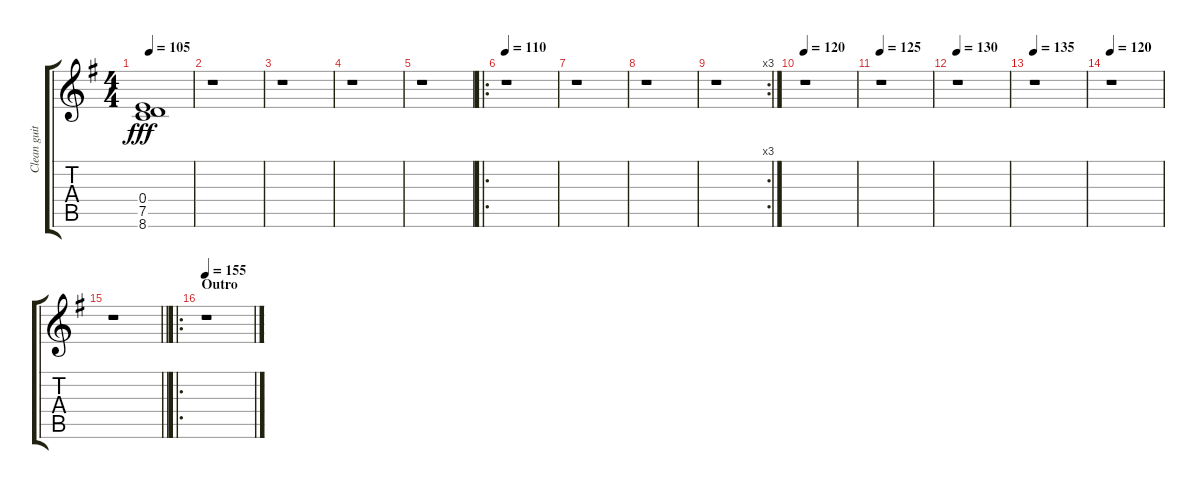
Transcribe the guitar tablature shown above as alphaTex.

\track ("Clean guitar 2" "Clean guit") {instrument electricguitarclean}
\staff {score tabs}
\tuning (E4 B3 G3 D3 A2 E2) {hide}
\ts (4 4)
\tempo 105
\clef g2
\ks g
(0.4{t} 7.5{t} 8.6{t}).1{dy fff} |
r.1 |
r.1 |
r.1 |
r.1 |
\ro
\tempo 110
r.1 |
r.1 |
r.1 |
\rc 3
r.1 |
\tempo 120
r.1 |
\tempo 125
r.1 |
\tempo 130
r.1 |
\tempo 135
r.1 |
\tempo 120
r.1 |
\barLineRight lightlight
r.1 |
\ro
\section ("" "Outro")
\tempo 155
r.1
